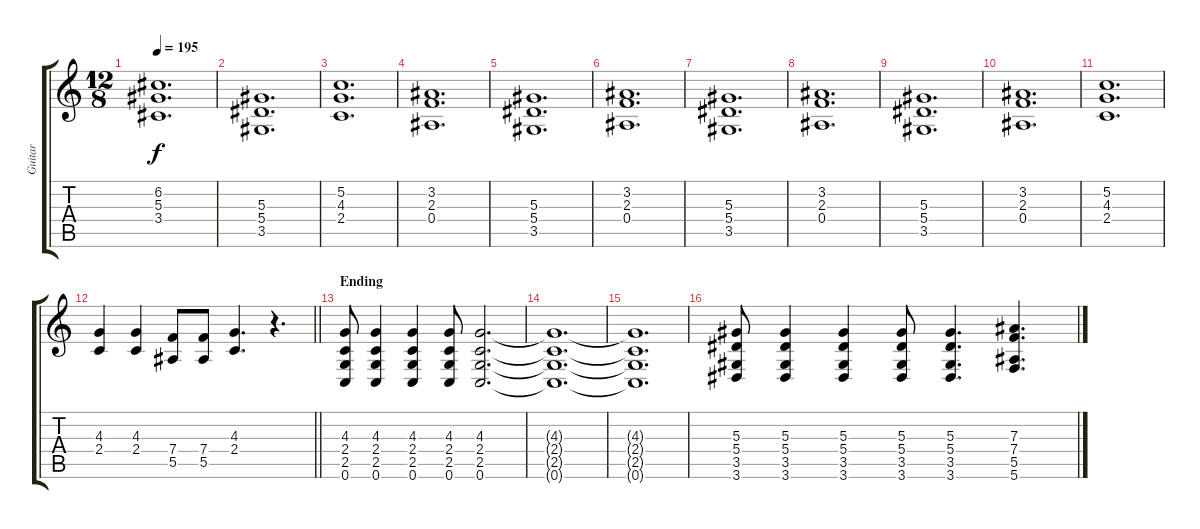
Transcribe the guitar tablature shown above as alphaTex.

\track ("Guitar" "Guitar") {instrument distortionguitar}
\staff {score tabs}
\tuning (C4 G3 Eb3 Bb2 F2 C2) {hide}
\ts (12 8)
\tempo 195
\clef g2
\ks c
(6.2 5.3 3.4).1{d dy f} |
(5.3 5.4 3.5).1{d} |
(5.2 4.3 2.4).1{d} |
(3.2 2.3 0.4).1{d} |
(5.3 5.4 3.5).1{d} |
(3.2 2.3 0.4).1{d} |
(5.3 5.4 3.5).1{d} |
(3.2 2.3 0.4).1{d} |
(5.3 5.4 3.5).1{d} |
(3.2 2.3 0.4).1{d} |
(5.2 4.3 2.4).1{d} |
\barLineRight lightlight
(4.3 2.4).4 (4.3 2.4).4 (7.4 5.5).8 (7.4 5.5).8 (4.3 2.4).4{d} r.4{d} |
\section ("" "Ending")
(4.3 2.4 2.5 0.6).8 (4.3 2.4 2.5 0.6).4 (4.3 2.4 2.5 0.6).4 (4.3 2.4 2.5 0.6).8 (4.3 2.4 2.5 0.6).2{d} |
(4.3{t} 2.4{t} 2.5{t} 0.6{t}).1{d} |
(4.3{t} 2.4{t} 2.5{t} 0.6{t}).1{d} |
(5.3 5.4 3.5 3.6).8 (5.3 5.4 3.5 3.6).4 (5.3 5.4 3.5 3.6).4 (5.3 5.4 3.5 3.6).8 (5.3 5.4 3.5 3.6).4{d} (7.3 7.4 5.5 5.6).4{d}
